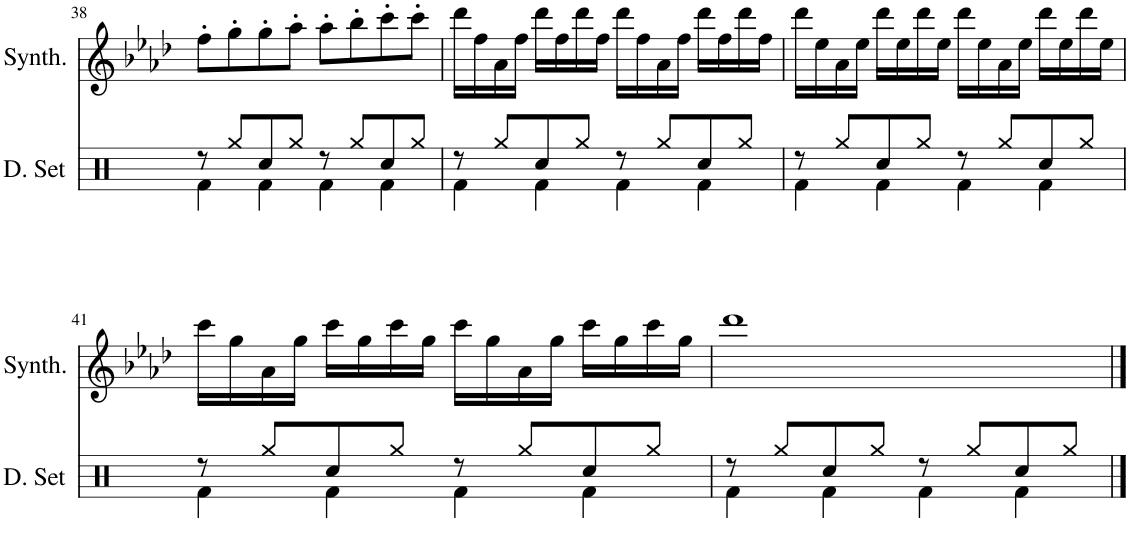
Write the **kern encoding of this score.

**kern	**kern
*part2	*part1
*staff2	*staff1
*I"Drumset	*I"Effect Synthesizer
*I'D. Set	*I'Synth.
!!LO:PB:g=z
*clefX	*clefG2
*k[]	*k[b-e-a-d-]
*M4/4	*M4/4
=38	=38
*^	*
8r	4Rf\	8ff'\L
8Rgg/L	.	8gg'\
8Rcc/	4Rf\	8gg'\
8Rgg/J	.	8aa-'\J
8r	4Rf\	8aa-'\L
8Rgg/L	.	8bb-'\
8Rcc/	4Rf\	8ccc'\
8Rgg/J	.	8ccc'\J
=39	=39	=39
8r	4Rf\	16ddd-\LL
.	.	16ff\
8Rgg/L	.	16a-\
.	.	16ff\JJ
8Rcc/	4Rf\	16ddd-\LL
.	.	16ff\
8Rgg/J	.	16ddd-\
.	.	16ff\JJ
8r	4Rf\	16ddd-\LL
.	.	16ff\
8Rgg/L	.	16a-\
.	.	16ff\JJ
8Rcc/	4Rf\	16ddd-\LL
.	.	16ff\
8Rgg/J	.	16ddd-\
.	.	16ff\JJ
=40	=40	=40
8r	4Rf\	16ddd-\LL
.	.	16ee-\
8Rgg/L	.	16a-\
.	.	16ee-\JJ
8Rcc/	4Rf\	16ddd-\LL
.	.	16ee-\
8Rgg/J	.	16ddd-\
.	.	16ee-\JJ
8r	4Rf\	16ddd-\LL
.	.	16ee-\
8Rgg/L	.	16a-\
.	.	16ee-\JJ
8Rcc/	4Rf\	16ddd-\LL
.	.	16ee-\
8Rgg/J	.	16ddd-\
.	.	16ee-\JJ
!!LO:LB:g=z
=41	=41	=41
8r	4Rf\	16ccc\LL
.	.	16gg\
8Rgg/L	.	16a-\
.	.	16gg\JJ
8Rcc/	4Rf\	16ccc\LL
.	.	16gg\
8Rgg/J	.	16ccc\
.	.	16gg\JJ
8r	4Rf\	16ccc\LL
.	.	16gg\
8Rgg/L	.	16a-\
.	.	16gg\JJ
8Rcc/	4Rf\	16ccc\LL
.	.	16gg\
8Rgg/J	.	16ccc\
.	.	16gg\JJ
=42	=42	=42
8r	4Rf\	1ddd-
8Rgg/L	.	.
8Rcc/	4Rf\	.
8Rgg/J	.	.
8r	4Rf\	.
8Rgg/L	.	.
8Rcc/	4Rf\	.
8Rgg/J	.	.
*v	*v	*
==	==
*-	*-
